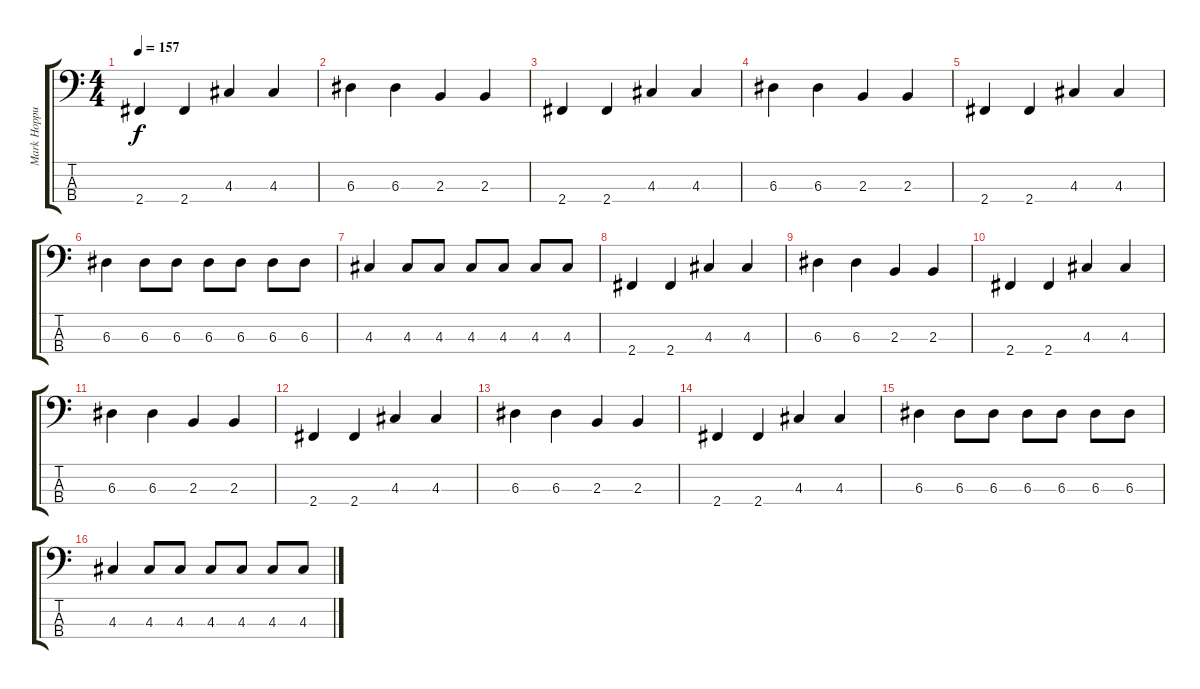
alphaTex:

\track ("Mark Hoppus - Bass" "Mark Hoppu") {instrument electricbasspick}
\staff {score tabs}
\tuning (G2 D2 A1 E1) {hide}
\ts (4 4)
\tempo 157
\clef f4
\ks c
2.4.4{dy f} 2.4.4 4.3.4 4.3.4 |
6.3.4 6.3.4 2.3.4 2.3.4 |
2.4.4 2.4.4 4.3.4 4.3.4 |
6.3.4 6.3.4 2.3.4 2.3.4 |
2.4.4 2.4.4 4.3.4 4.3.4 |
6.3.4 6.3.8 6.3.8 6.3.8 6.3.8 6.3.8 6.3.8 |
4.3.4 4.3.8 4.3.8 4.3.8 4.3.8 4.3.8 4.3.8 |
2.4.4 2.4.4 4.3.4 4.3.4 |
6.3.4 6.3.4 2.3.4 2.3.4 |
2.4.4 2.4.4 4.3.4 4.3.4 |
6.3.4 6.3.4 2.3.4 2.3.4 |
2.4.4 2.4.4 4.3.4 4.3.4 |
6.3.4 6.3.4 2.3.4 2.3.4 |
2.4.4 2.4.4 4.3.4 4.3.4 |
6.3.4 6.3.8 6.3.8 6.3.8 6.3.8 6.3.8 6.3.8 |
4.3.4 4.3.8 4.3.8 4.3.8 4.3.8 4.3.8 4.3.8
